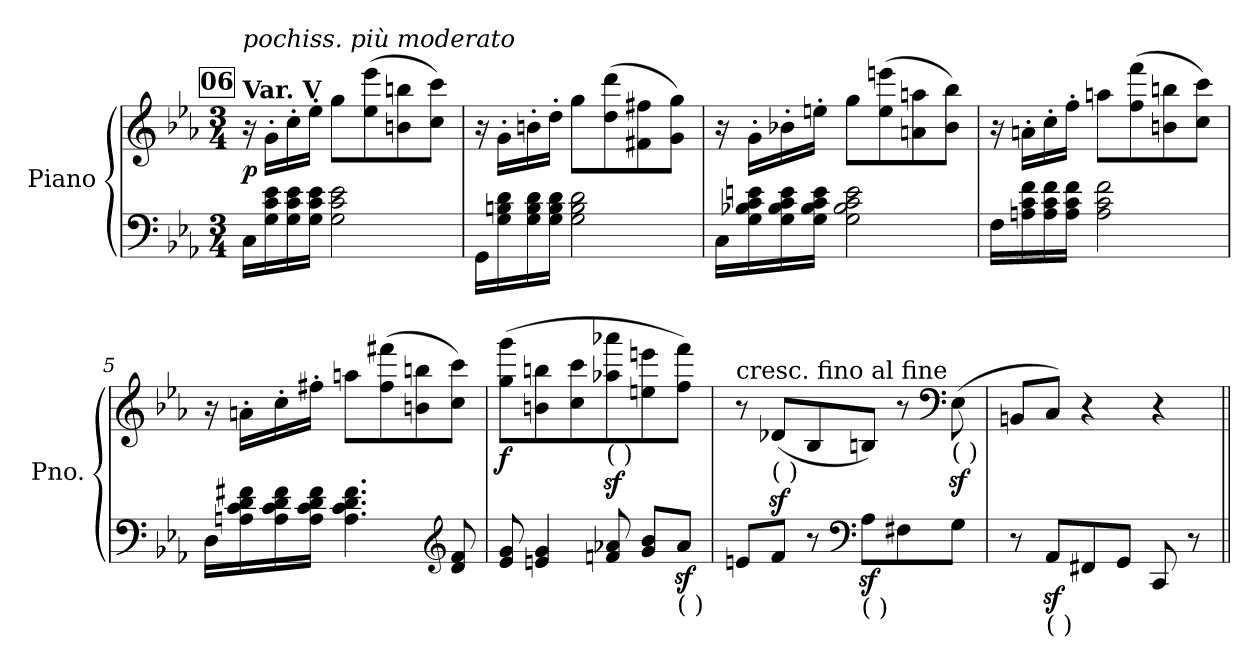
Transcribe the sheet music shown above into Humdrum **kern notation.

**kern	**kern	**dynam
*part1	*part1	*part1
*staff2	*staff1	*staff1/2
*I"Piano	*	*
*I'Pno.	*	*
*clefF4	*clefG2	*
*k[b-e-a-]	*k[b-e-a-]	*
*M3/4	*M3/4	*
!!LO:REH:place=s1:a:B:fs=14:t=06
=1	=1	=1
!	!LO:TX:a:B:t=Var. V	!
!	!LO:TX:a:i:t=pochiss. più moderato	!
!	!	!LO:DY:a=2
16C\LL	16r	p
16G\ 16c\ 16e-\	16g'\LL	.
16G\ 16c\ 16e-\	16cc'\	.
16G\ 16c\ 16e-\JJ	16ee-'\JJ	.
2G\ 2c\ 2e-\	8gg\L	.
.	(>8ee-\ 8eee-\	.
.	8bn\ 8bbn\	.
.	8cc\ 8ccc\J)	.
=2	=2	=2
16GG\LL	16r	.
16G\ 16Bn\ 16d\	16g'\LL	.
16G\ 16B\ 16d\	16bn'\	.
16G\ 16B\ 16d\JJ	16dd'\JJ	.
2G\ 2B\ 2d\	8gg\L	.
.	(>8dd\ 8ddd\	.
.	8f#X\ 8ff#X\	.
.	8g\ 8gg\J)	.
=3	=3	=3
16C\LL	16r	.
16G\ 16B-X\ 16c\ 16en\	16g'\LL	.
16G\ 16B-\ 16c\ 16e\	16b-X'\	.
16G\ 16B-\ 16c\ 16e\JJ	16een'\JJ	.
2G\ 2B-\ 2c\ 2e\	8gg\L	.
.	(>8ee\ 8eeen\	.
.	8an\ 8aan\	.
.	8b-\ 8bb-\J)	.
!!LO:LB:g=z
=4	=4	=4
16F\LL	16r	.
16An\ 16c\ 16f\	16an'\LL	.
16A\ 16c\ 16f\	16cc'\	.
16A\ 16c\ 16f\JJ	16ff'\JJ	.
2A\ 2c\ 2f\	8aan\L	.
.	(>8ff\ 8fff\	.
.	8bn\ 8bbn\	.
.	8cc\ 8ccc\J)	.
=5	=5	=5
16D\LL	16r	.
16An\ 16c\ 16d\ 16f#X\	16an'\LL	.
16A\ 16c\ 16d\ 16f#\	16cc'\	.
16A\ 16c\ 16d\ 16f#\JJ	16ff#X'\JJ	.
4.A\ 4.c\ 4.d\ 4.f#\	8aan\L	.
.	(>8ff#\ 8fff#X\	.
.	8bn\ 8bbn\	.
*clefG2	*	*
8d/<< 8f#/<<	8cc\ 8ccc\J)	.
=6	=6	=6
!	!	!LO:DY:b
8e-/ 8g/	(>8gg\ 8ggg\L	f
4en/<< 4g/<<	8bn\ 8bbn\	.
.	8cc\ 8ccc\	.
!	!LO:TX:b:t=(  )	!
8fn/<< 8a-X/<<	8aa-X\z< 8aaa-X\z<	.
8g/<< 8b-/<<L	8een\ 8eeen\	.
!LO:TX:b:t=(  )	!	!
8a-z<</J	8ff\ 8fff\J)	.
!!LO:LB:g=z
=7	=7	=7
!	!LO:TX:a:t=cresc. fino al fine	!
8en/L	8r	.
!	!LO:TX:b:t=(  )	!
8f/J	(<8d-Xz</L	.
8r	8B-/	.
*clefF4	*	*
!LO:TX:b:t=(  )	!	!
8A-z<\L	8Bn/J)	.
8F#X\	8r	.
*	*clefF4	*
!	!LO:TX:b:t=(  )	!
8G\J	(>8E-z<\	.
=8	=8	=8
8r	8BBn/L	.
!LO:TX:b:t=(  )	!	!
8AA-z</L	8C/J)	.
8FF#X/	4r	.
8GG/J	.	.
8CC/	4r	.
8r	.	.
=||	=||	=||
*-	*-	*-
